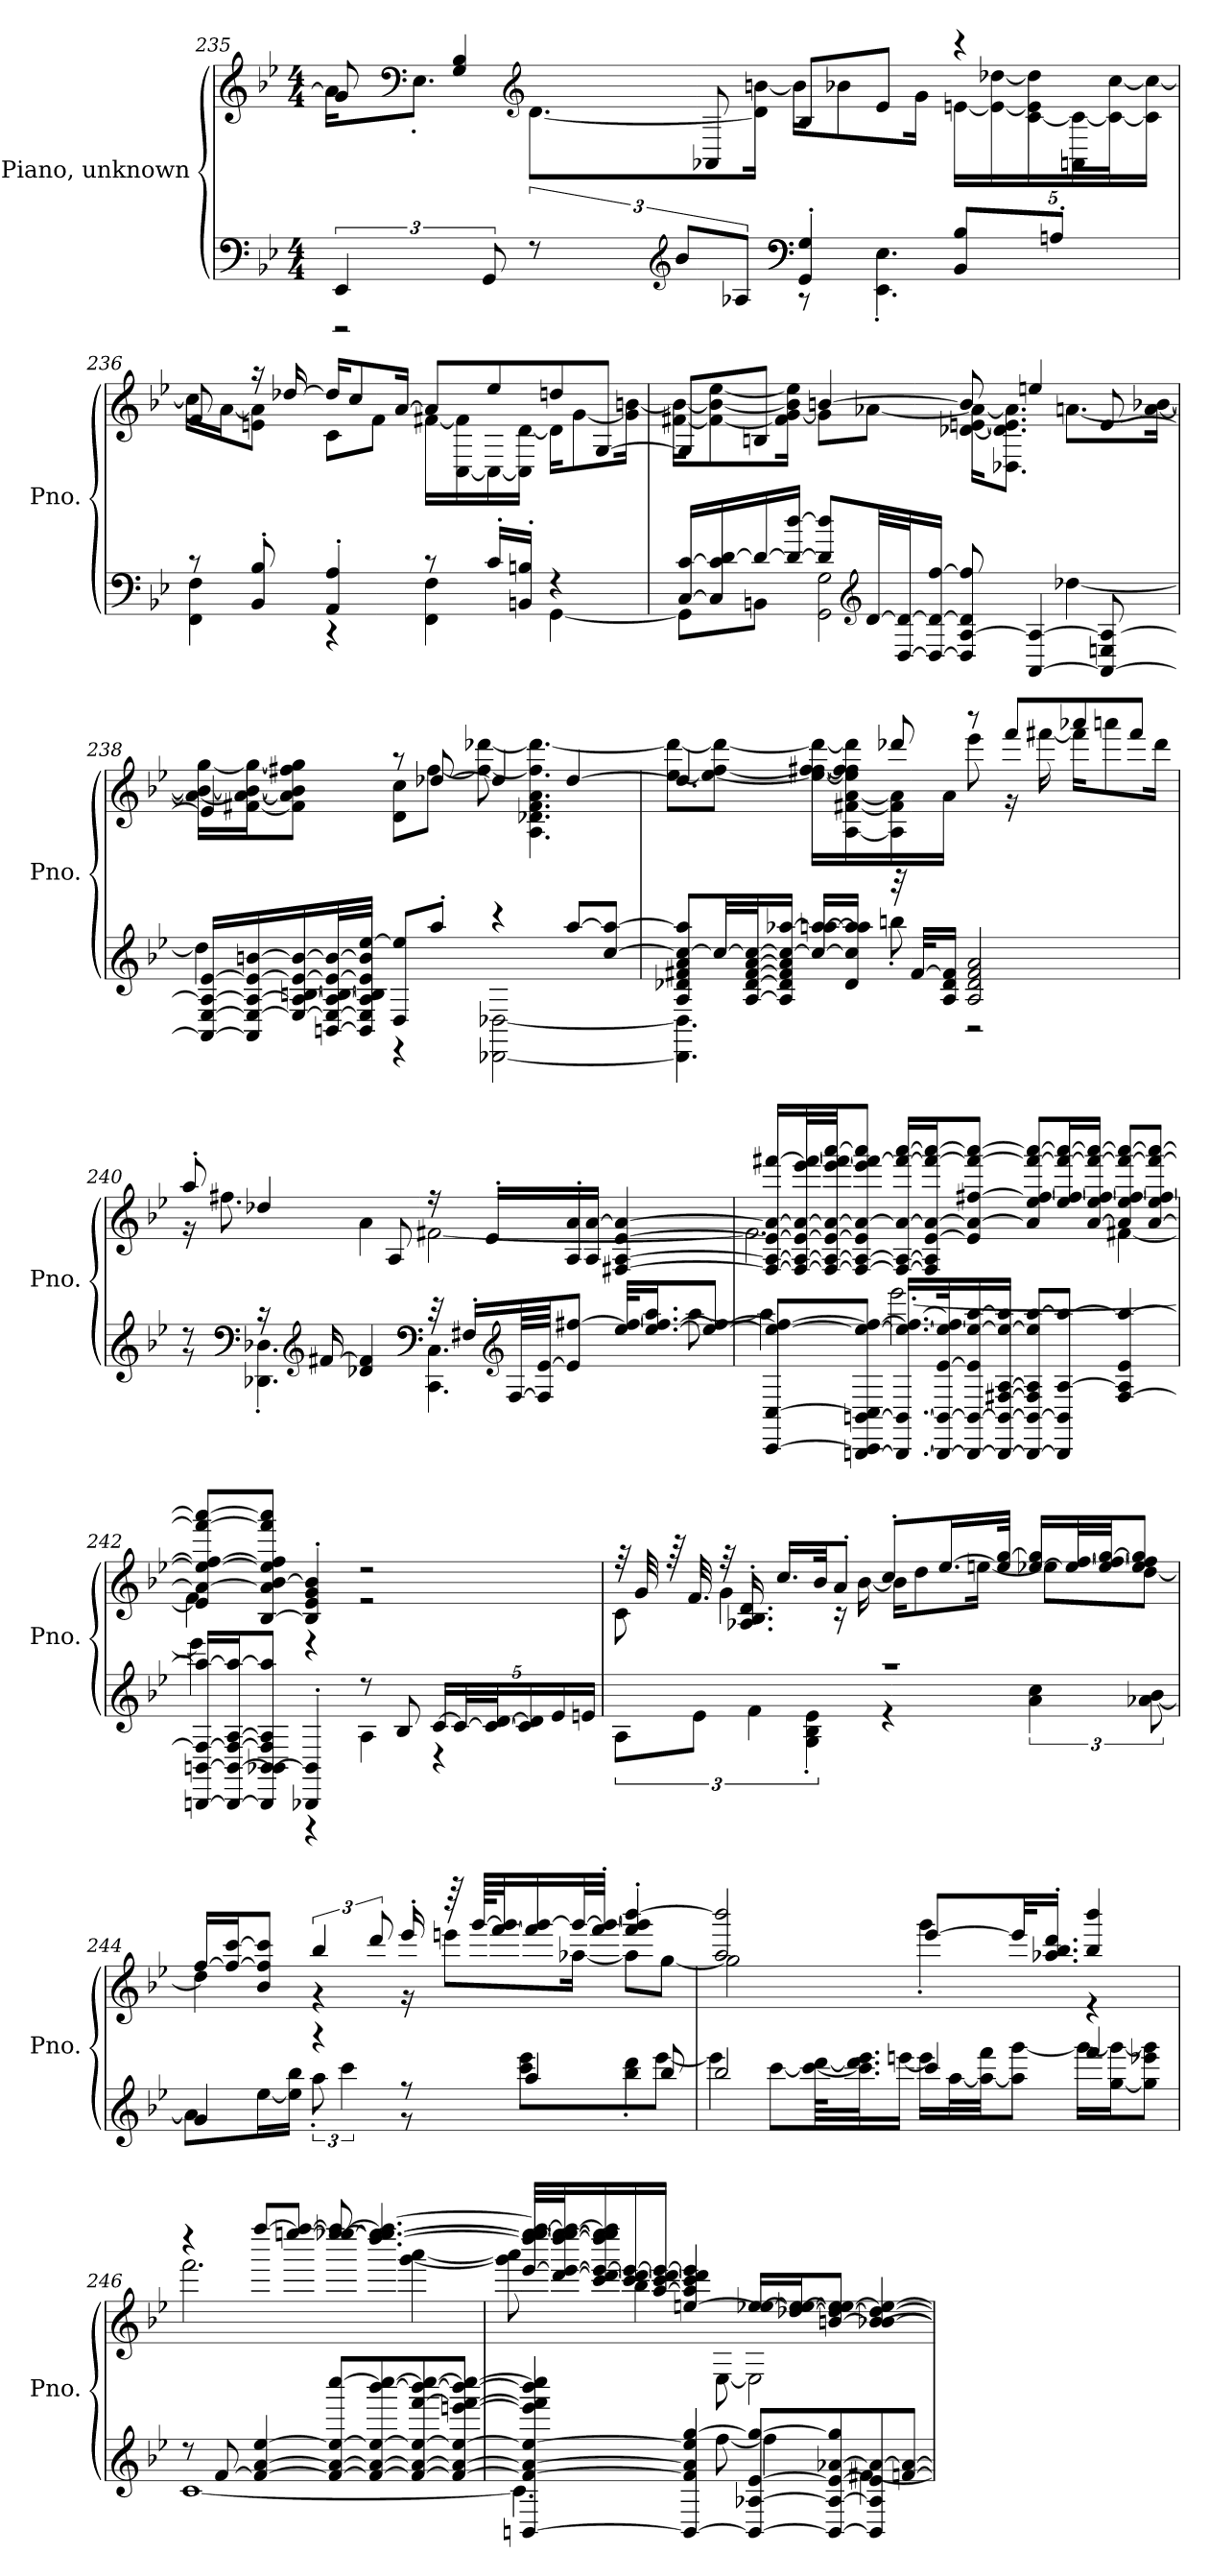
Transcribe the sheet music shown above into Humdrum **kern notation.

**kern	**kern
*part1	*part1
*staff2	*staff1
*I"Piano, unknown	*
*I'Pno.	*
!!LO:PB:g=z
*clefF4	*clefG2
*k[b-e-]	*k[b-e-]
*M4/4	*M4/4
=235	=235
*^	*^
6EE-/	2r	8g/	16a-\KL]
*	*	*clefF4	*
.	.	.	8.E-'\J
.	.	4G/ 4B-/	.
12GG/	.	.	.
*	*	*clefG2	*
12r	.	.	[8.d\L
*clefG2	*	*	*
12b-/L	.	.	.
.	.	8AA-X/	.
12A-X/J	.	.	.
.	.	.	16d\] [16bn\Jk
*clefF4	*	*	*
4GG/' 4G/'	8r	8B-/L	16b\KL]
.	.	.	8b-X\
.	4.EE-\' 4.E-\'	8e-/J	.
.	.	.	16g\Jk
*	*	*	*Xbrackettup
8BB-/ 8B-/L	.	4r	[20en\LL
.	.	.	20e\_ [20dd-X\
.	.	.	[20c\ 20e\] 20dd-\]
8An'/J	.	.	.
.	.	.	40AAn\ 40c\_L
.	.	.	40c\_ [40cc\J
.	.	.	20c\] 20cc\_JJ
!!LO:LB:g=z	!!
=236	=236	=236	=236
8r	4FF\ 4F\	8f/	16cc\LL]
.	.	.	[16a\J
8BB-/' 8B-/'	.	16r	8en\ 8a\]J
.	.	[16dd-X/	.
4AA/' 4A/'	4r	16dd-/KL]	8c\L
.	.	8cc/	.
.	.	.	8f\J
.	.	[16a/Jk	.
8r	4FF\ 4F\	8a/L]	[16f#X\LL
.	.	.	[16C\ 16f#\]
16c'/LL	.	8ee-/	16C\_
16BBn/' 16Bn/'JJ	.	.	16C\] [16d\JJ
4r	[4GG\	8ddn/	16d\KL]
.	.	.	[8g\
.	.	[8G/J	.
.	.	.	16g\] [16bn\Jk
!!LO:LB:g=z	!!
=237	=237	=237	=237
[16C/ [16c/LL	8GG\L]	8G/L]	[16f#X\ 16b\_KL
16C/] 16c/] [16d/	.	.	8f#\_ 8b\_ [8ee-\
16d/_	8BBn\J	8Bn/J	.
16d/_ [16dd/JJ	.	.	16f#\] [16g\ 16b\] 16ee-\]Jk
8d/] 8dd/]L	2GG\ 2G\	[4bn/	8g\L]
*clefG2	*	*	*
[32d/LL	.	.	[8a-X\J
[32D/ 32d/_J	.	.	.
16D/_ 16d/_ [16ff/JJ	.	.	.
8D/] [8A/ 8d/] 8ff/]	.	8b/]	[16d-X\ [16en\ 16a-\_KL
.	.	.	8.D-X\ 8.d-\] 8.e\] 8.a-\]J
[4AA/ 4A/_	.	4een/	.
.	[4dd-X\	.	[8.an\L
8AA/_ 8En/ 8A/_	.	[8e/	.
.	.	.	16a\_ [16b-X\Jk
!!LO:LB:g=z	!!
=238	=238	=238	=238
16AA/_ [16E-/ 16A/_ [16e-/LL	4dd-\]	4e/]	16a\_ 16b-\_ [16gg\LL
16AA/] 16E-/_ 16A/_ 16e-/_ [16bn/	.	.	[16f#X\ 16a\_ 16b-\_ 16gg\_J
16E-/_ 16A/_ [16Bn/ 16e-/_ 16b/_	.	.	8f#\] 8a\] 8b-\] 8ff#X\ 8gg\]J
[32BBn/ 32E-/_ 32A/_ 32B/_ 32e-/_ 32b/_L	.	.	.
32BB/] 32E-/] 32A/] 32B/] 32e-/] 32b/] [32ee-/JJJ	.	.	.
8D/ 8ee-/]L	4r	8r	8d\ 8cc\L
8aa'/J	.	[8dd-X/	[8ff#\J
4r	[2DD-X\ [2D-X\	4dd-/]	8ff#\_ [8ddd-X\
.	.	.	4.A\ 4.d-X\ 4.f#\ 4.a\ 4.ff#\] 4.ddd-\_
[8aa/L	.	[4dd-/	.
[8cc/ 8aa/_J	.	.	.
!!LO:LB:g=z	!!
=239	=239	=239	=239
8A/ 8d-X/ 8f#X/ 8a/ 8cc/_ 8aa/]L	4.DD-\] 4.D-\]	4.dd-/]	[8ee-\ 8ddd-\_L
32cc/LL_	.	.	8ee-\_ [8ff\ 8ddd-\_J
[32A/ [32d-/ [32f#/ [32a/ 32cc/_J	.	.	.
16A/] 16d-/] 16f#/] 16a/] 16cc/_ [16aa-X/JJ	.	.	.
16cc/_ 16aa-/_ [16aan/LL	.	.	16ee-\_ 16ff\_ [16ff#X\ 16ddd-\_LL
16d-/ 16cc/] 16aa-/] 16aa/]JJ	.	.	[16A\ [16f#X\ [16a\ 16ee-\] 16ff\] 16ff#\] 16ddd-\]
32r	8bbn'\	8ddd-X/	16A\] 16f#\] 16a\]
[32f#/KLL	.	.	.
16A/ 16d-/ 16f#/]JJ	.	.	16a\JJ
2A/ 2d-/ 2f#/ 2a/	2r	8r	8eee-\
.	.	8fff/L	16r
.	.	.	[16fff#X\
.	.	8aaa-X/	16fff#\KL]
.	.	.	8aaan\
.	.	8fff#/J	.
.	.	.	16ddd-\Jk
!!LO:LB:g=z	!!
=240	=240	=240	=240
8r	8r	8aa'/	16r
.	.	.	8.ff#X\
*clefF4	*	*	*
16r	4.DD-X\' 4.D-X\'	4dd-X/	.
*clefG2	*	*	*
[16f#X/	.	.	.
4d-X/ 4f#/]	.	.	4a\
.	.	8A/	.
*clefF4	*	*	*
32r	4.CC\ 4.C\	16r	[2f#X\
16F#X'/LL	.	.	.
.	.	16e-'/LL	.
*clefG2	*	*	*
[64F#/LL	.	.	.
64F#/] [64e-/JJJ	.	.	.
8e-/] [8ff#X/J	.	16A/' 16a/'	.
.	.	16A/ [16a/JJ	.
[32ee-/ 32ff#/_KLL	.	[4F#X/ [4A/ [4e-/ 4a/_	.
16.ee-/_ 16.ff#/_ 16.aa/J	.	.	.
8ee-/_ 8ff#/_J	[8aa\	.	.
!!LO:PB:g=z	!!
=241	=241	=241	=241
[8CC/ [8C/ 8ee-/_ 8ff#/_L	4aa\]	16F#/_ 16A/_ 16e-/_ 16a/_ [16fff#X/LL	2.f#\]
.	.	32F#/_ 32A/_ 32e-/_ 32a/_ [32eee-/ 32fff#/_L	.
.	.	32F#/_ 32A/_ 32e-/_ 32a/_ 32eee-/_ 32fff#/] [32aaa/JJ	.
[8BBBn/ 8CC/] [8BBn/ 8C/] 8ee-/_ 8ff#/_J	.	8F#/_ 8A/_ 8e-/] 8a/_ 8eee-/] [8fff#/ 8aaa/]J	.
16.BBB/_ 16.BB/_ 16.ee-/_ 16.ff#/_LL	[2.eee-\	16F#/_ 16A/_ 16a/_ 16fff#/_ [16aaa/LL	.
.	.	16F#/] 16A/] [16e-/ 16a/_ 16fff#/_ 16aaa/_J	.
32BBB/_ 32BB/_ [32e-/ 32ee-/_ 32ff#/]K	.	.	.
16BBB/_ 16BB/_ 16e-/] 16ee-/_ [16aa/	.	8e-/] 8a/_ [8ff#X/ 8fff#/_ 8aaa/_J	.
16BBB/_ 16BB/_ [16F#X/ [16A/ 16ee-/_ 16aa/]JJ	.	.	.
8BBB/_ 8BB/_ 8F#/] 8A/] 8ee-/] [8aa/L	.	8a/] [8ee-/ 8ff#/_ 8fff#/_ 8aaa/_L	.
8BBB/] 8BB/] [8A/ 8aa/_J	.	16ee-/_ 16ff#/_ 16fff#/_ 16aaa/_L	.
.	.	[16a/ 16ee-/_ 16ff#/_ 16fff#/_ 16aaa/_JJ	.
[4F#/ 4A/] 4e-/ 4aa/_	.	8a/] 8ee-/_ 8ff#/_ 8fff#/_ 8aaa/_L	[4f#X\
.	.	[8a/ 8ee-/_ 8ff#/_ 8fff#/_ 8aaa/_J	.
!!LO:LB:g=z	!!
=242	=242	=242	=242
[16BBBn/ [16BBn/ 16F#/_ 16aa/_LL	4eee-\]	8e-/ 8a/_ 8ee-/_ 8ff#/_ 8fff#/_ 8aaa/_L	4f#\]
16BBB/_ 16BB/_ 16F#/_ [16A/ 16aa/_J	.	.	.
8BBB/] [8BB-X/ 8BB/] 8F#/] 8A/] 8aa/]J	.	[8B-/ 8a/] [8b-/ 8ee-/] 8ff#/] 8fff#/] 8aaa/]J	.
4BBB-X/' 4BB-/]'	4r	4B-/]' 4e-/' 4g/' 4b-/]'	4r
8r	4A\	2r	2r
8B-/	.	.	.
*Xbrackettup	*	*	*
[20c/LL	4r	.	.
40c/L_	.	.	.
40c/_ [40d/J	.	.	.
20c/] 20d/]	.	.	.
20e-/	.	.	.
20en/JJ	.	.	.
!!LO:LB:g=z	!!
=243	=243	=243	=243
*	*brackettup	*	*
1r	12A\L	32r	8c\
.	.	32g/	.
.	.	64r	.
.	.	32.f/	.
.	12e-\J	.	.
.	.	32r	4g\
.	.	16.A-X/' 16.B-/' 16.d/'	.
.	6f\	.	.
.	.	16.cc/LL	.
.	6G\' 6B-\' 6e-\'	.	.
.	.	32b-/JK	.
.	.	8a'/J	16r
.	.	.	[16b-\
.	4r	8cc'/L	16b-\KL]
.	.	.	8dd\
.	.	[16.ee-/L	.
.	.	.	[16een\Jk
.	.	32ee-/] [32gg/JJk	.
.	6a\ 6cc\	[16ee-X/ 16gg/]LL	8ee\L]
.	.	32ee-/_ [32ff/L	.
.	.	32ee-/_ 32ff/_ [32gg/JJ	.
.	.	8ee-/] 8ff/] 8gg/]J	[8dd\J
.	[12a-X\ 12b-\	.	.
!!LO:LB:g=z	!!
=244	=244	=244	=244
4g/	8a-\L]	[16ff/LL	4dd\]
.	.	16ff/_ [16ccc/J	.
.	[16ee-\L	8b-/ 8ff/] 8ccc/]J	.
.	16ee-\] 16bb-\JJ	.	.
*	*	*brackettup	*
4r	12aa'\	6bb-/	4r
.	6ccc\	.	.
.	.	12ddd/	.
8r	8r	16eee-'/	16r
.	.	64r	8eeen\L
.	.	[64ggg/KLLL	.
.	.	[32fff/ 32ggg/]J	.
4aa/	8ccc\ 8eee-\L	16fff/] [16ggg/	.
.	.	32ggg/L_	[16aa-X\Jk
.	.	[32fff/' 32ggg/_'JJJ	.
.	8bb-\' 8ddd\'	4fff/]' 4ggg/]' [4bbb-/'	8aa-\L]
8bb-/	[8eee-\J	.	[8gg\J
!!LO:LB:g=z	!!
=245	=245	=245	=245
2bb-/	4eee-\]	2aa/ 2bbb-/]	2gg\]
.	[8ccc\L	.	.
.	64ccc\_ [64ddd\KLL	.	.
.	32.ccc\] 32.ddd\] 32.eee-\J	.	.
.	[16eeen\JJ	.	.
4ccc/	16eee\LL]	[8eee-/L	4ggg'\
.	[32aa\L	.	.
.	32aa\_ 32fff\JJ	.	.
.	8aa\] [8ggg\J	32eee-/KL]	.
.	.	16.aa-X/' 16.bb-/' 16.ddd/'JJ	.
4fff/	16ggg\LL_	4bb-/ 4bbb-/	4r
.	[16gg\ 16ggg\_J	.	.
.	8gg\] 8eee-X\ 8ggg\]J	.	.
=246	=246	=246	=246
8r	[1c	4r	2.fff\
[8f/	.	.	.
4f/_ [4a/ [4ee-/	.	[8ffff/L	.
.	.	[8eeeen/ 8ffff/_J	.
8f/_ 8a/_ 8ee-/_ [8cccc/L	.	[8eeee-X/ 8eeee/_ 8ffff/_	.
8f/_ 8a/_ 8ee-/_ [8bbb-/ 8cccc/_	.	[4.dddd/ 4.eeee-/_ 4.eeee/_ 4.ffff/_	.
8f/_ 8a/_ 8ee-/_ [8fff/ 8bbb-/_ 8cccc/_	.	.	[4ggg\ [4aaa\
8f/_ 8a/_ 8ee-/_ [8eeen/ 8fff/_ 8bbb-/_ 8cccc/_J	.	.	.
!!LO:LB:g=z	!!
=247	=247	=247	=247
[4BBn/ 4f/_ 4a/_ 4ee-/_ 4eee/] 4fff/] 4bbb-/] 4cccc/]	4.c\]	[32eee-/ 32dddd/_ 32eeee-/_ 32eeee/_ 32ffff/_LLL	8ggg\] 8aaa\]
.	.	[32ddd/ 32eee-/_ 32dddd/_ 32eeee-/_ 32eeee/_ 32ffff/_J	.
.	.	[16ccc/ 16ddd/_ 16eee-/_ 16dddd/] 16eeee-/] 16eeee/] 16ffff/]	.
.	.	16ccc/_ 16ddd/_ 16eee-/_	4bb-\
.	.	[16aa/ 16ccc/_ 16ddd/_ 16eee-/_JJ	.
4BB/_ 4f/] 4a/] 4ee-/] [4gg/	.	[4een/ 4aa/] 4ccc/] 4ddd/] 4eee-/]	.
.	[8ff\	.	[8E-\
8BB/_ [8A-X/ [8e-/ 8gg/_L	4ff\]	[16ee-X/ 16ee/_LL	2E-\]
.	.	[16dd-X/ 16ee-/_ 16ee/_J	.
8BB/_ 8A-/_ 8e-/_ [8a-X/ 8gg/]	.	[8bn/ 8dd-/_ 8ee-/_ 8ee/]J	.
8BB/] 8A-/] 8e-/] 8a-/_	[4f#X\	[4b-X/ 4b/_ 4dd-/_ 4ee-/_	.
[8fn/ 8a-/_J	.	.	.
*v	*v	*	*
*	*v	*v
=	=
*-	*-
